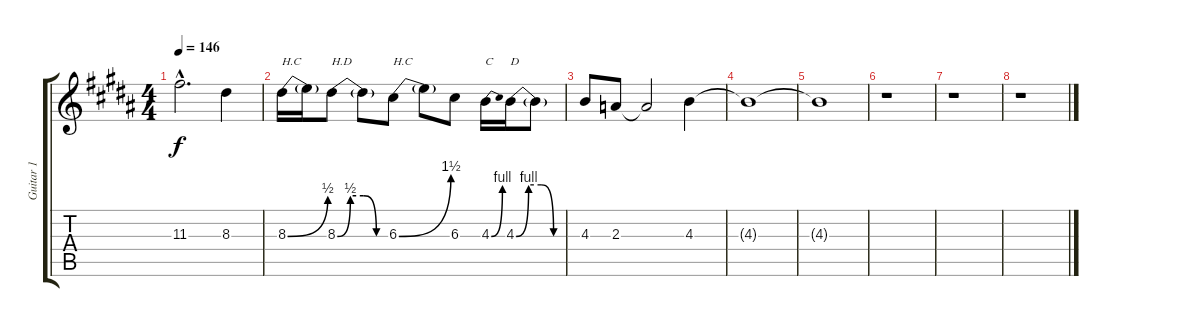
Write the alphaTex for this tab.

\track ("Guitar 1" "Guitar 1") {instrument distortionguitar}
\staff {score tabs}
\tuning (E4 B3 G3 D3 A2 E2) {hide}
\ts (4 4)
\tempo 146
\clef g2
\ks b
11.3{hac t}.2{d dy f} 8.3.4 |
8.3{be (bend 0 0 60 2)}.16{txt "H.C"} 8.3{t}.16 8.3{be (custom 0 0 15 2 30 2 45 0 60 0)}.8{txt "H.D"} 8.3{t}.8 6.3{be (bend 0 0 60 6)}.8{txt "H.C"} 6.3{t}.8 6.3.8 4.3{be (bend 0 0 60 4)}.16{txt "C"} 4.3{be (custom 0 0 15 4 30 4 45 0 60 0)}.16{txt "D"} 4.3{t}.8 |
4.3.8 2.3.8 2.3{t}.2 4.3.4 |
4.3{t}.1 |
4.3{t}.1 |
r.1 |
r.1 |
r.1
